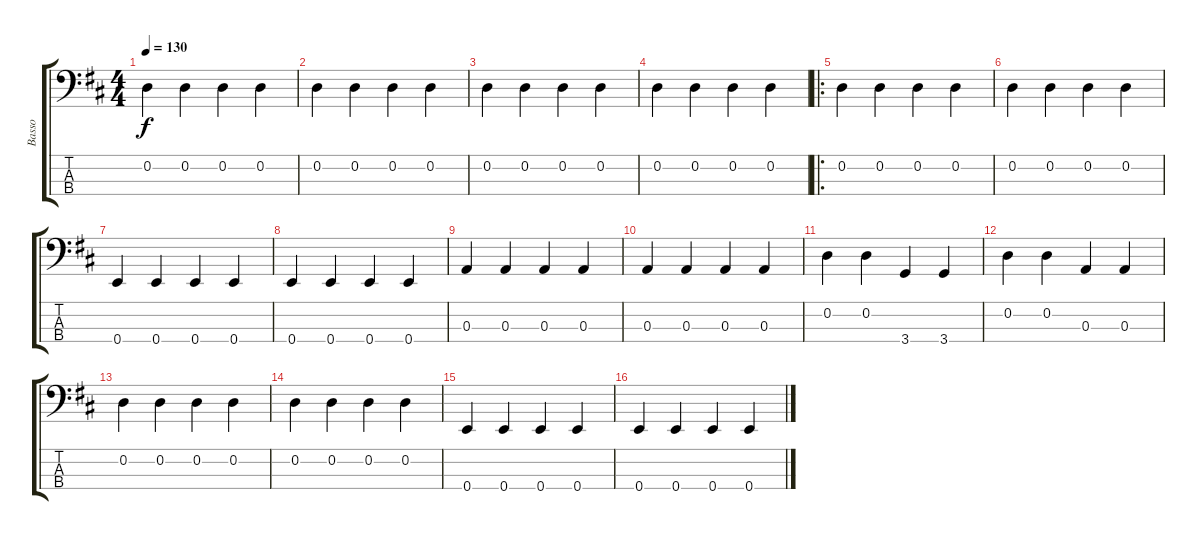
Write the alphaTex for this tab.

\track ("Basso" "Basso") {instrument electricbassfinger}
\staff {score tabs}
\tuning (G2 D2 A1 E1) {hide}
\ts (4 4)
\tempo 130
\clef f4
\ks d
0.2.4{dy f instrument electricbassfinger} 0.2.4 0.2.4 0.2.4 |
0.2.4 0.2.4 0.2.4 0.2.4 |
0.2.4 0.2.4 0.2.4 0.2.4 |
0.2.4 0.2.4 0.2.4 0.2.4 |
\ro
0.2.4 0.2.4 0.2.4 0.2.4 |
0.2.4 0.2.4 0.2.4 0.2.4 |
0.4.4 0.4.4 0.4.4 0.4.4 |
0.4.4 0.4.4 0.4.4 0.4.4 |
0.3.4 0.3.4 0.3.4 0.3.4 |
0.3.4 0.3.4 0.3.4 0.3.4 |
0.2.4 0.2.4 3.4.4 3.4.4 |
0.2.4 0.2.4 0.3.4 0.3.4 |
0.2.4 0.2.4 0.2.4 0.2.4 |
0.2.4 0.2.4 0.2.4 0.2.4 |
0.4.4 0.4.4 0.4.4 0.4.4 |
0.4.4 0.4.4 0.4.4 0.4.4
